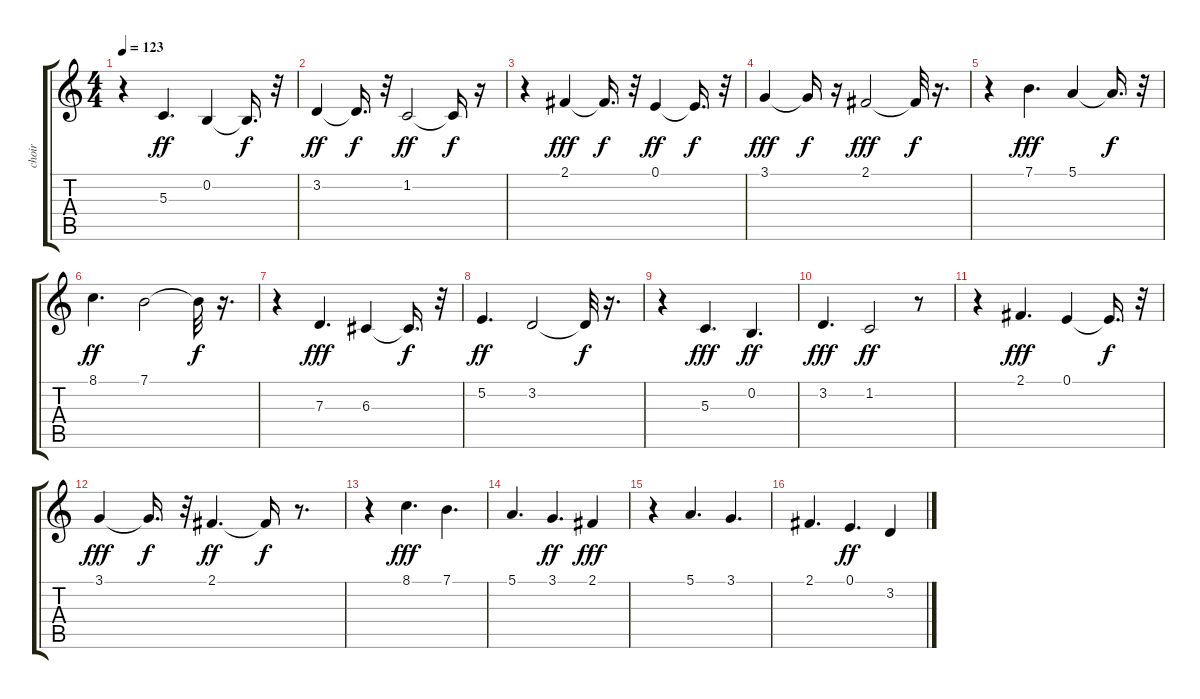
\track ("choir" "choir") {instrument choiraahs}
\staff {score tabs}
\tuning (E4 B3 G3 D3 A2 E2) {hide}
\ts (4 4)
\tempo 123
\clef g2
\ks c
r.4{dy f} 5.3.4{d dy ff} 0.2.4 0.2{t}.16{d dy f} r.32 |
3.2.4{dy ff} 3.2{t}.16{d dy f} r.32 1.2.2{dy ff} 1.2{t}.16{dy f} r.16 |
r.4 2.1.4{dy fff} 2.1{t}.16{d dy f} r.32 0.1.4{dy ff} 0.1{t}.16{d dy f} r.32 |
3.1.4{dy fff} 3.1{t}.16{dy f} r.16 2.1.2{dy fff} 2.1{t}.32{dy f} r.16{d} |
r.4 7.1.4{d dy fff} 5.1.4 5.1{t}.16{d dy f} r.32 |
8.1.4{d dy ff} 7.1.2 7.1{t}.32{dy f} r.16{d} |
r.4 7.3.4{d dy fff} 6.3.4 6.3{t}.16{d dy f} r.32 |
5.2.4{d dy ff} 3.2.2 3.2{t}.32{dy f} r.16{d} |
r.4 5.3.4{d dy fff} 0.2.4{d dy ff} |
3.2.4{d dy fff} 1.2.2{dy ff} r.8 |
r.4 2.1.4{d dy fff} 0.1.4 0.1{t}.16{d dy f} r.32 |
3.1.4{dy fff} 3.1{t}.16{d dy f} r.32 2.1.4{d dy ff} 2.1{t}.16{dy f} r.8{d} |
r.4 8.1.4{d dy fff} 7.1.4{d} |
5.1.4{d} 3.1.4{d dy ff} 2.1.4{dy fff} |
r.4 5.1.4{d} 3.1.4{d} |
2.1.4{d} 0.1.4{d dy ff} 3.2.4
